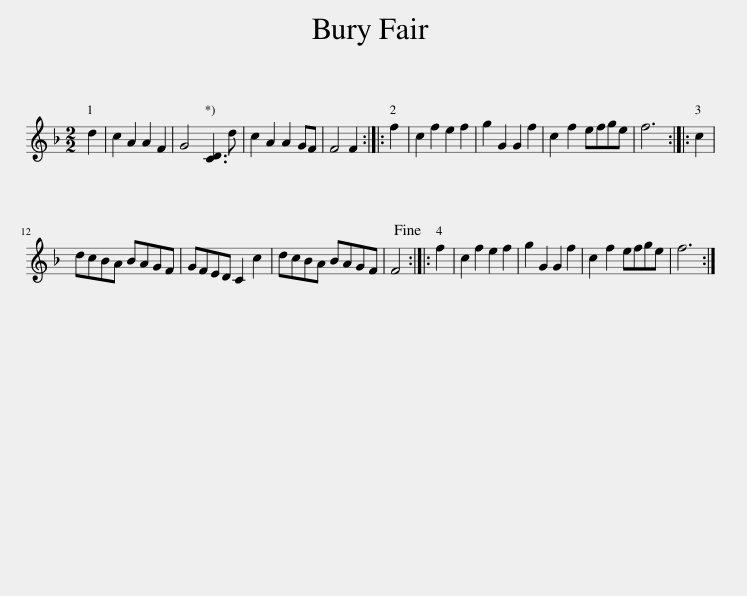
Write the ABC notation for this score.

X:1
L:1/8
M:2/2
I:linebreak $
K:F
V:1 treble
V:1
 d2 | c2 A2 A2 F2 | G4 [CD]3 d | c2 A2 A2 GF | F4 F2 :: %5
 f2 | c2 f2 e2 f2 | g2 G2 G2 f2 | c2 f2 efge | f6 :: %10
 c2 |$ dcBA BAGF | GFED C2 c2 | dcBA BAGF | F4!fine! :: %15
 f2 | c2 f2 e2 f2 | g2 G2 G2 f2 | c2 f2 efge | f6 :| %20
